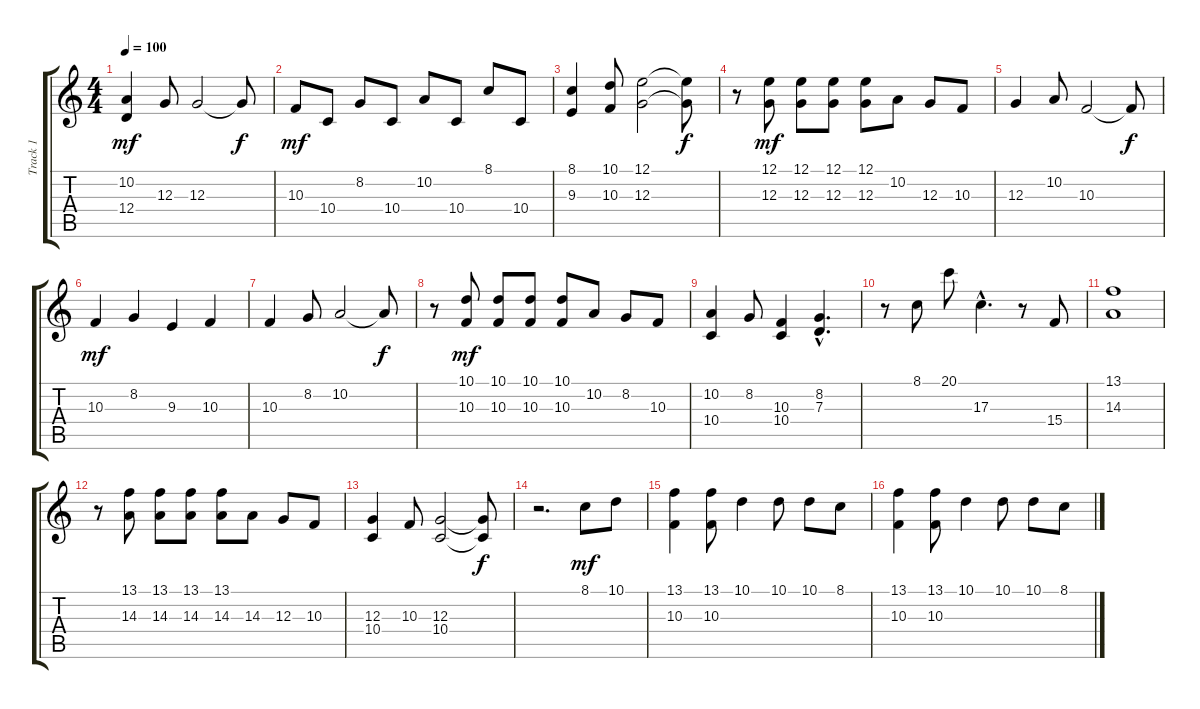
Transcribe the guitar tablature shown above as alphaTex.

\track ("Track 1" "Track 1") {instrument acousticgrandpiano}
\staff {score tabs}
\tuning (E4 B3 G3 D3 A2 E2) {hide}
\ts (4 4)
\tempo 100
\clef g2
\ks c
(10.2 12.4).4{dy mf} 12.3.8 12.3.2 12.3{t}.8{dy f} |
10.3.8{dy mf} 10.4.8 8.2.8 10.4.8 10.2.8 10.4.8 8.1.8 10.4.8 |
(8.1 9.3).4 (10.1 10.3).8 (12.1 12.3).2 (12.1{t} 12.3{t}).8{dy f} |
r.8 (12.1 12.3).8{dy mf} (12.1 12.3).8 (12.1 12.3).8 (12.1 12.3).8 10.2.8 12.3.8 10.3.8 |
12.3.4 10.2.8 10.3.2 10.3{t}.8{dy f} |
10.3.4{dy mf} 8.2.4 9.3.4 10.3.4 |
10.3.4 8.2.8 10.2.2 10.2{t}.8{dy f} |
r.8 (10.1 10.3).8{dy mf} (10.1 10.3).8 (10.1 10.3).8 (10.1 10.3).8 10.2.8 8.2.8 10.3.8 |
(10.2 10.4).4 8.2.8 (10.3 10.4).4 (8.2{hac} 7.3{hac}).4{d} |
r.8 8.1.8 20.1.8 17.3{hac}.4{d} r.8 15.4.8 |
(13.1 14.3).1 |
r.8 (13.1 14.3).8 (13.1 14.3).8 (13.1 14.3).8 (13.1 14.3).8 14.3.8 12.3.8 10.3.8 |
(12.3 10.4).4 10.3.8 (12.3 10.4).2 (12.3{t} 10.4{t}).8{dy f} |
r.2{d} 8.1.8{dy mf} 10.1.8 |
(13.1 10.3).4 (13.1 10.3).8 10.1.4 10.1.8 10.1.8 8.1.8 |
(13.1 10.3).4 (13.1 10.3).8 10.1.4 10.1.8 10.1.8 8.1.8
